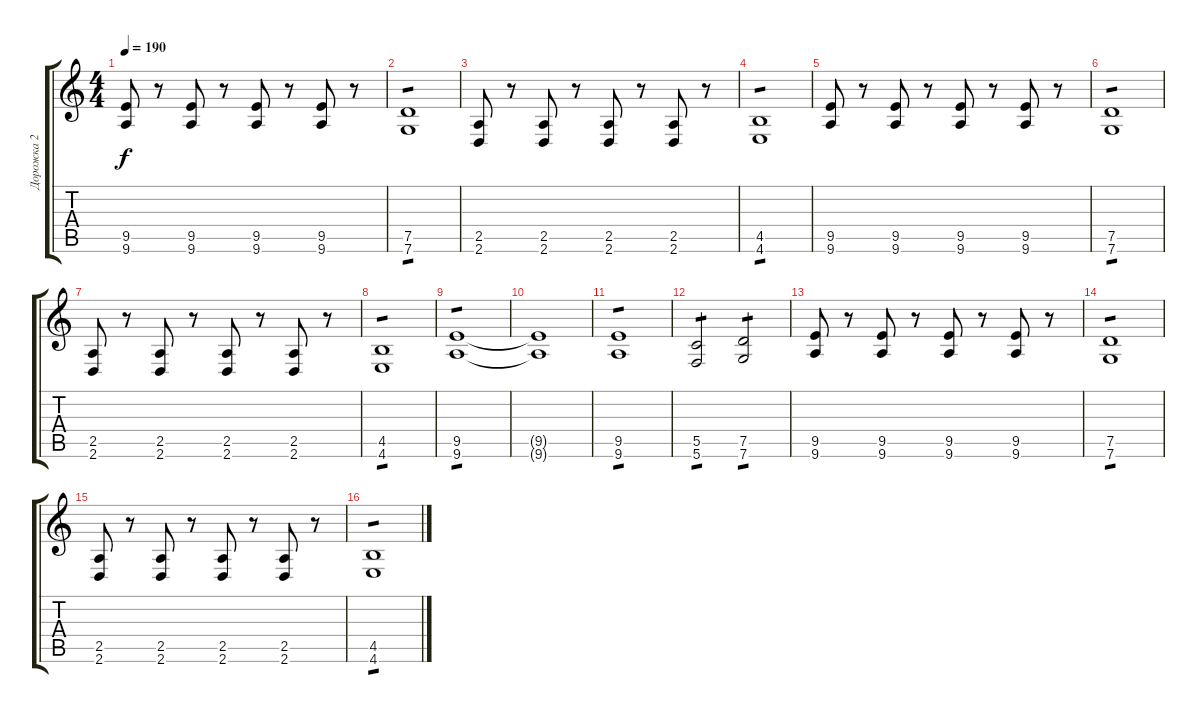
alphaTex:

\track ("Дорожка 2" "Дорожка 2") {instrument distortionguitar}
\staff {score tabs}
\tuning (D4 A3 F3 C3 G2 C2) {hide}
\ts (4 4)
\tempo 190
\clef g2
\ks c
(9.5 9.6).8{dy f} r.8 (9.5 9.6).8 r.8 (9.5 9.6).8 r.8 (9.5 9.6).8 r.8 |
(7.5 7.6).1{tp 1} |
(2.5 2.6).8 r.8 (2.5 2.6).8 r.8 (2.5 2.6).8 r.8 (2.5 2.6).8 r.8 |
(4.5 4.6).1{tp 1} |
(9.5 9.6).8 r.8 (9.5 9.6).8 r.8 (9.5 9.6).8 r.8 (9.5 9.6).8 r.8 |
(7.5 7.6).1{tp 1} |
(2.5 2.6).8 r.8 (2.5 2.6).8 r.8 (2.5 2.6).8 r.8 (2.5 2.6).8 r.8 |
(4.5 4.6).1{tp 1} |
(9.5 9.6).1{tp 1} |
(9.5{t} 9.6{t}).1 |
(9.5 9.6).1{tp 1} |
(5.5 5.6).2{tp 1} (7.5 7.6).2{tp 1} |
(9.5 9.6).8 r.8 (9.5 9.6).8 r.8 (9.5 9.6).8 r.8 (9.5 9.6).8 r.8 |
(7.5 7.6).1{tp 1} |
(2.5 2.6).8 r.8 (2.5 2.6).8 r.8 (2.5 2.6).8 r.8 (2.5 2.6).8 r.8 |
(4.5 4.6).1{tp 1}
